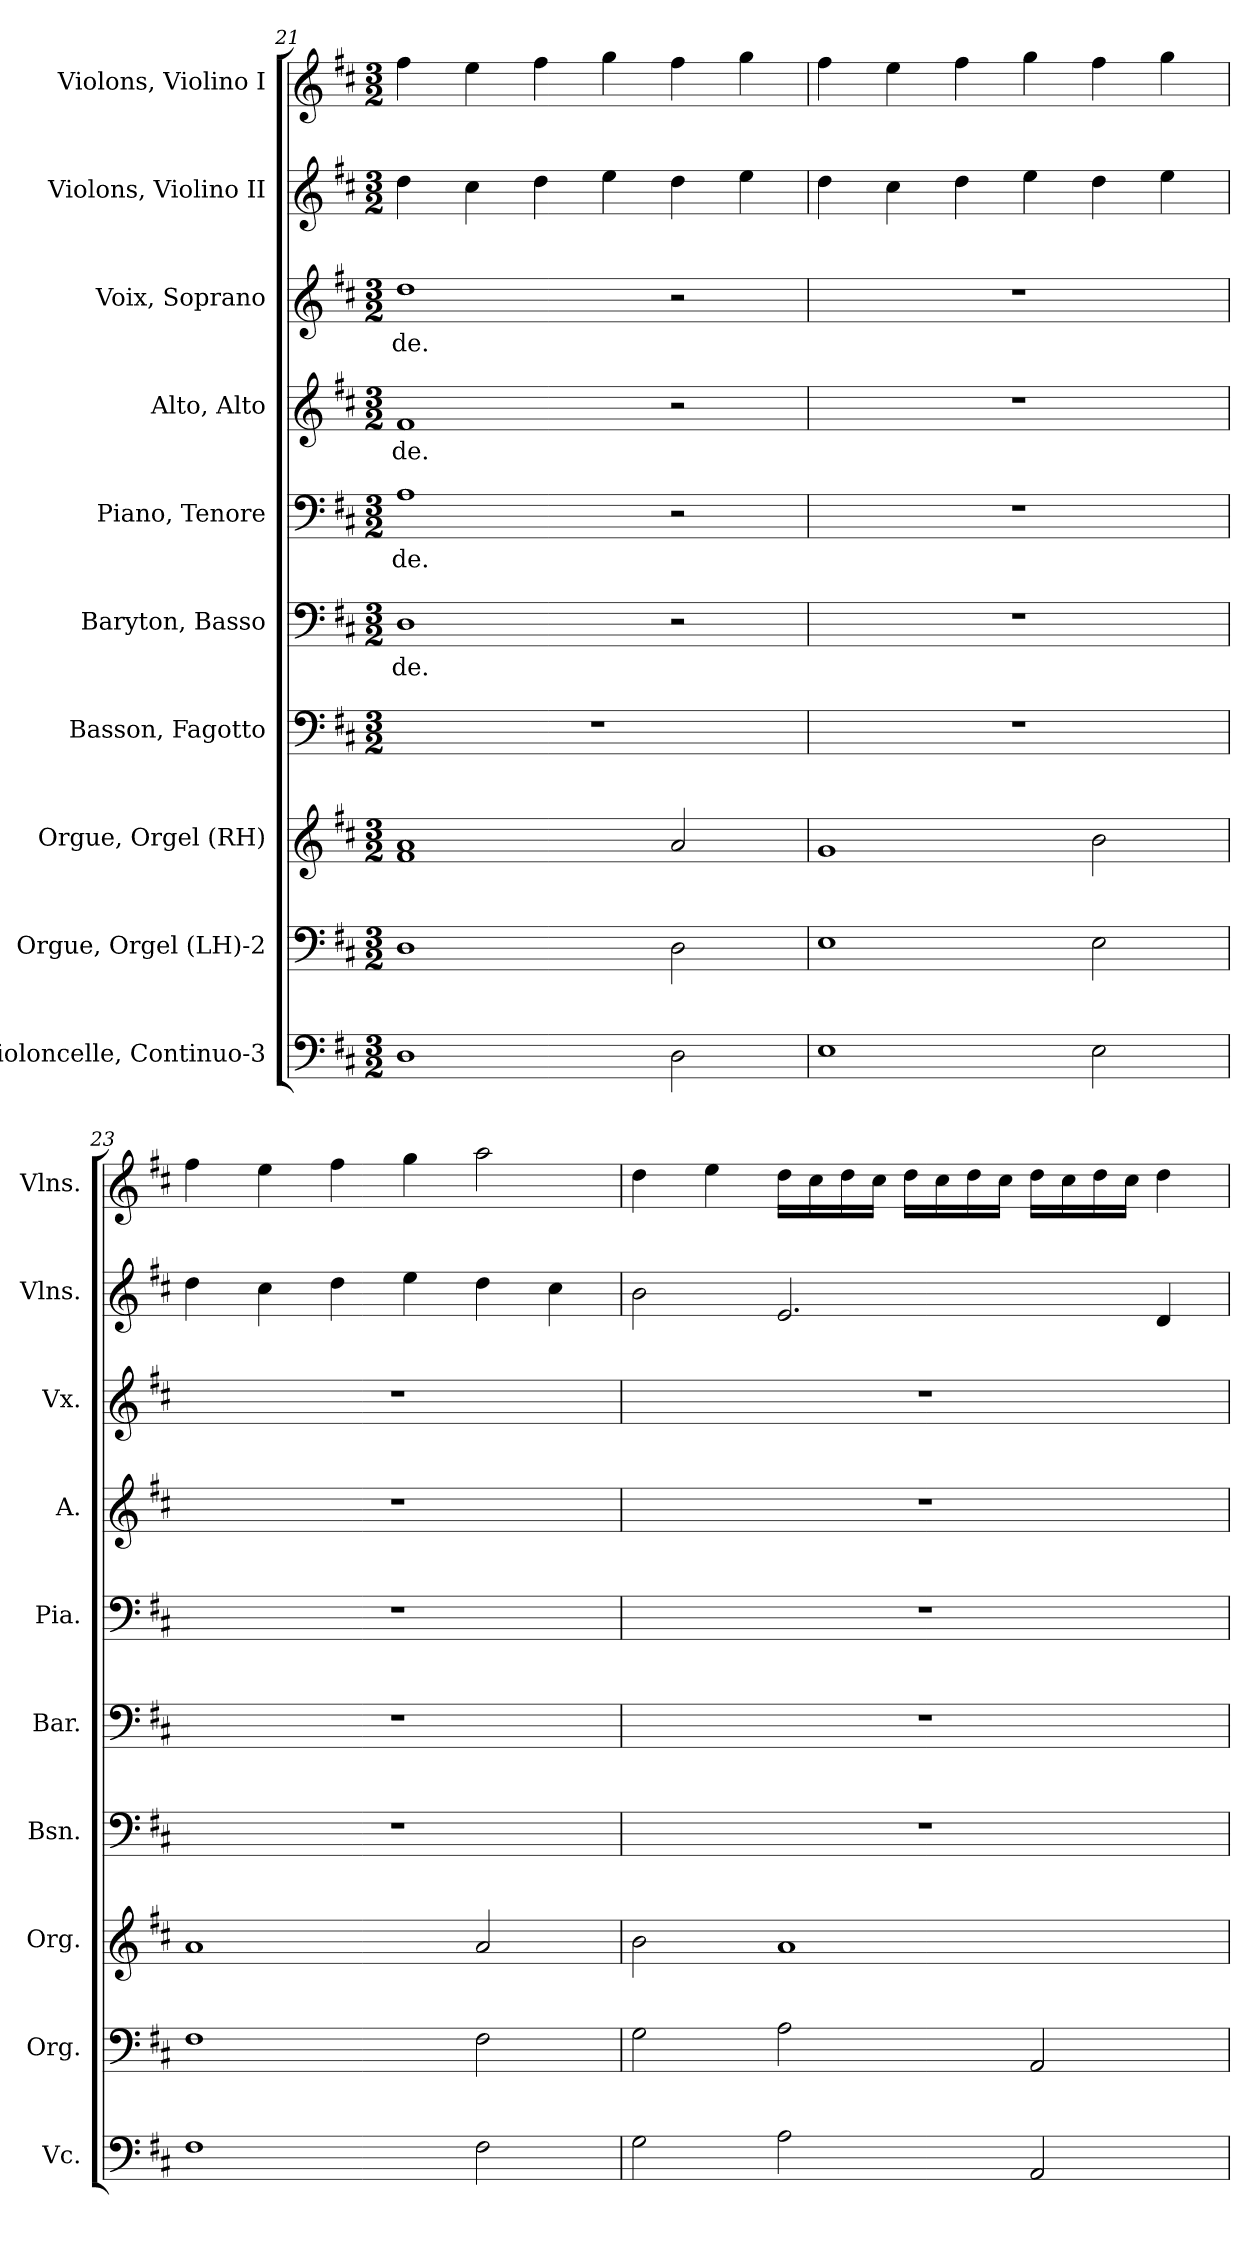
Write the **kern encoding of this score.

**kern	**kern	**kern	**kern	**kern	**text	**kern	**text	**kern	**text	**kern	**text	**kern	**kern
*part10	*part9	*part8	*part7	*part6	*part6	*part5	*part5	*part4	*part4	*part3	*part3	*part2	*part1
*staff10	*staff9	*staff8	*staff7	*staff6	*staff6	*staff5	*staff5	*staff4	*staff4	*staff3	*staff3	*staff2	*staff1
*I"Violoncelle, Continuo-3	*I"Orgue, Orgel (LH)-2	*I"Orgue, Orgel (RH)	*I"Basson, Fagotto	*I"Baryton, Basso	*	*I"Piano, Tenore	*	*I"Alto, Alto	*	*I"Voix, Soprano	*	*I"Violons, Violino II	*I"Violons, Violino I
*I'Vc.	*I'Org.	*I'Org.	*I'Bsn.	*I'Bar.	*	*I'Pia.	*	*I'A.	*	*I'Vx.	*	*I'Vlns.	*I'Vlns.
*clefF4	*clefF4	*clefG2	*clefF4	*clefF4	*	*clefF4	*	*clefG2	*	*clefG2	*	*clefG2	*clefG2
*k[f#c#]	*k[f#c#]	*k[f#c#]	*k[f#c#]	*k[f#c#]	*	*k[f#c#]	*	*k[f#c#]	*	*k[f#c#]	*	*k[f#c#]	*k[f#c#]
*M3/2	*M3/2	*M3/2	*M3/2	*M3/2	*	*M3/2	*	*M3/2	*	*M3/2	*	*M3/2	*M3/2
=21	=21	=21	=21	=21	=21	=21	=21	=21	=21	=21	=21	=21	=21
1D	1D	1f# 1a	1.r	1D	de.	1A	de.	1f#	de.	1dd	de.	4dd\	4ff#\
.	.	.	.	.	.	.	.	.	.	.	.	4cc#\	4ee\
.	.	.	.	.	.	.	.	.	.	.	.	4dd\	4ff#\
.	.	.	.	.	.	.	.	.	.	.	.	4ee\	4gg\
2D\	2D\	2a/	.	2r	.	2r	.	2r	.	2r	.	4dd\	4ff#\
.	.	.	.	.	.	.	.	.	.	.	.	4ee\	4gg\
!!LO:PB:g=z
=22	=22	=22	=22	=22	=22	=22	=22	=22	=22	=22	=22	=22	=22
1E	1E	1g	1.r	1.r	.	1.r	.	1.r	.	1.r	.	4dd\	4ff#\
.	.	.	.	.	.	.	.	.	.	.	.	4cc#\	4ee\
.	.	.	.	.	.	.	.	.	.	.	.	4dd\	4ff#\
.	.	.	.	.	.	.	.	.	.	.	.	4ee\	4gg\
2E\	2E\	2b\	.	.	.	.	.	.	.	.	.	4dd\	4ff#\
.	.	.	.	.	.	.	.	.	.	.	.	4ee\	4gg\
=23	=23	=23	=23	=23	=23	=23	=23	=23	=23	=23	=23	=23	=23
1F#	1F#	1a	1.r	1.r	.	1.r	.	1.r	.	1.r	.	4dd\	4ff#\
.	.	.	.	.	.	.	.	.	.	.	.	4cc#\	4ee\
.	.	.	.	.	.	.	.	.	.	.	.	4dd\	4ff#\
.	.	.	.	.	.	.	.	.	.	.	.	4ee\	4gg\
2F#\	2F#\	2a/	.	.	.	.	.	.	.	.	.	4dd\	2aa\
.	.	.	.	.	.	.	.	.	.	.	.	4cc#\	.
=24	=24	=24	=24	=24	=24	=24	=24	=24	=24	=24	=24	=24	=24
2G\	2G\	2b\	1.r	1.r	.	1.r	.	1.r	.	1.r	.	2b\	4dd\
.	.	.	.	.	.	.	.	.	.	.	.	.	4ee\
2A\	2A\	1a	.	.	.	.	.	.	.	.	.	2.e/	16dd\LL
.	.	.	.	.	.	.	.	.	.	.	.	.	16cc#\
.	.	.	.	.	.	.	.	.	.	.	.	.	16dd\
.	.	.	.	.	.	.	.	.	.	.	.	.	16cc#\JJ
.	.	.	.	.	.	.	.	.	.	.	.	.	16dd\LL
.	.	.	.	.	.	.	.	.	.	.	.	.	16cc#\
.	.	.	.	.	.	.	.	.	.	.	.	.	16dd\
.	.	.	.	.	.	.	.	.	.	.	.	.	16cc#\JJ
2AA/	2AA/	.	.	.	.	.	.	.	.	.	.	.	16dd\LL
.	.	.	.	.	.	.	.	.	.	.	.	.	16cc#\
.	.	.	.	.	.	.	.	.	.	.	.	.	16dd\
.	.	.	.	.	.	.	.	.	.	.	.	.	16cc#\JJ
.	.	.	.	.	.	.	.	.	.	.	.	4d/	4dd\
=	=	=	=	=	=	=	=	=	=	=	=	=	=
*-	*-	*-	*-	*-	*-	*-	*-	*-	*-	*-	*-	*-	*-
